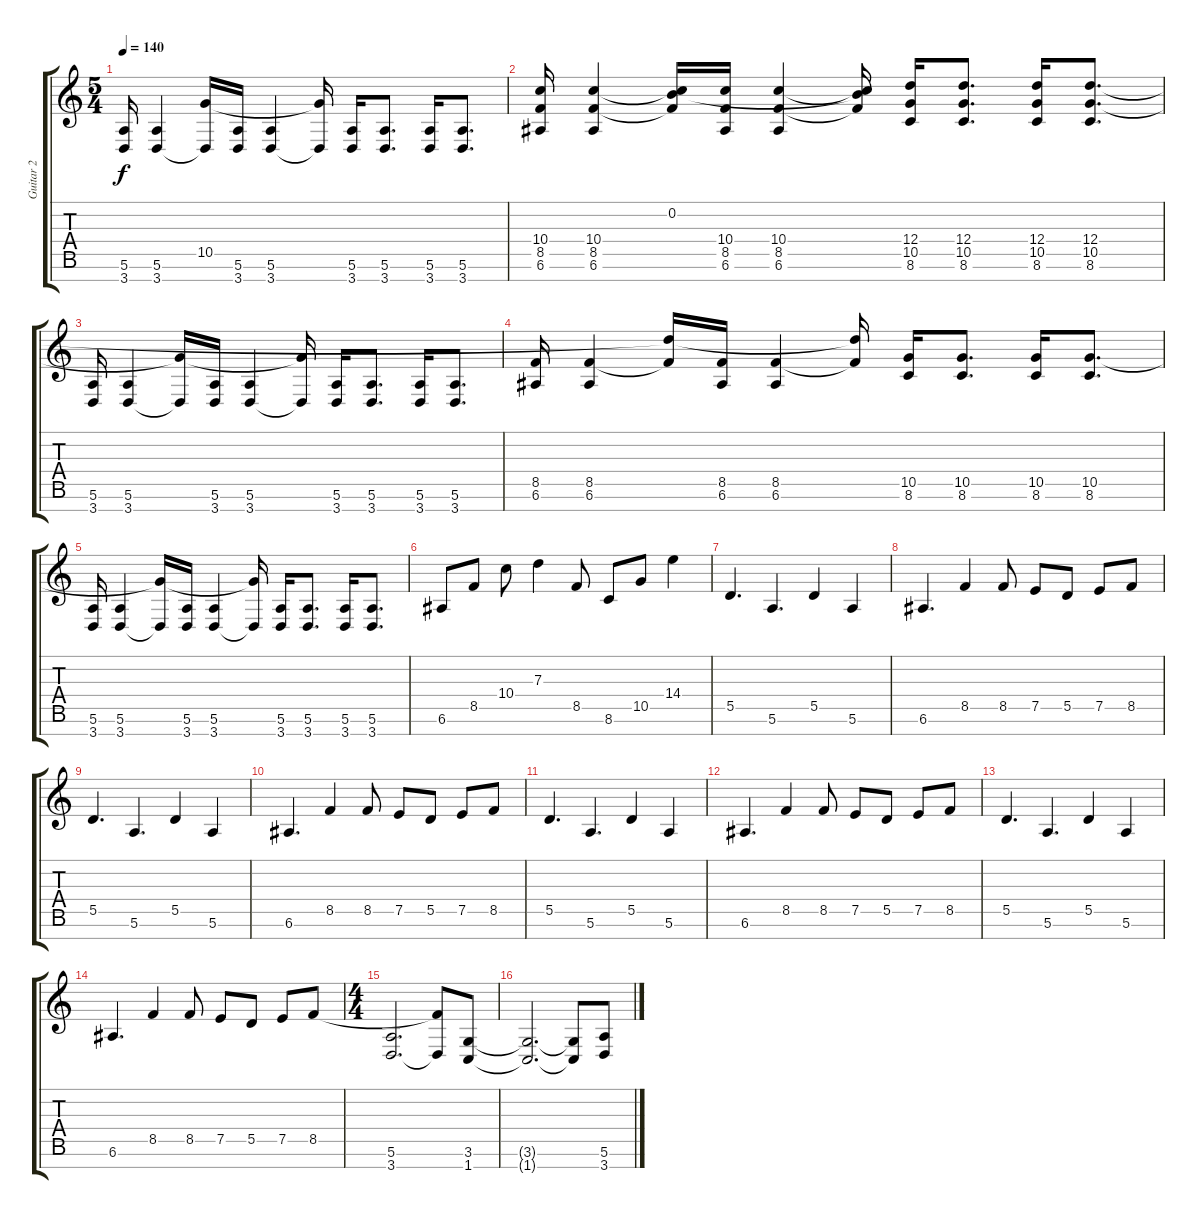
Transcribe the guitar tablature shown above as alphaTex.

\track ("Guitar 2" "Guitar 2") {instrument distortionguitar}
\staff {score tabs}
\tuning (E4 B3 G3 D3 A2 E2 B1) {hide}
\ts (5 4)
\tempo 140
\clef g2
\ks c
(5.6 3.7).16{dy f} (5.6 3.7).4 (10.5{t} 3.7{t}).16 (5.6 3.7).16 (5.6 3.7).4 (10.5{t} 3.7{t}).16 (5.6 3.7).16 (5.6 3.7).8{d} (5.6 3.7).16 (5.6 3.7).8{d} |
(10.4 8.5 6.6).16 (10.4 8.5 6.6).4 (0.2 10.4{t} 8.5{t}).16 (10.4 8.5 6.6).16 (10.4 8.5 6.6).4 (0.2{t} 10.4{t} 8.5{t}).16 (12.4 10.5 8.6).16 (12.4 10.5 8.6).8{d} (12.4 10.5 8.6).16 (12.4 10.5 8.6).8{d} |
(5.6 3.7).16 (5.6 3.7).4 (10.5{t} 3.7{t}).16 (5.6 3.7).16 (5.6 3.7).4 (10.5{t} 3.7{t}).16 (5.6 3.7).16 (5.6 3.7).8{d} (5.6 3.7).16 (5.6 3.7).8{d} |
(8.5 6.6).16 (8.5 6.6).4 (12.4{t} 8.5{t}).16 (8.5 6.6).16 (8.5 6.6).4 (12.4{t} 8.5{t}).16 (10.5 8.6).16 (10.5 8.6).8{d} (10.5 8.6).16 (10.5 8.6).8{d} |
(5.6 3.7).16 (5.6 3.7).4 (10.5{t} 3.7{t}).16 (5.6 3.7).16 (5.6 3.7).4 (10.5{t} 3.7{t}).16 (5.6 3.7).16 (5.6 3.7).8{d} (5.6 3.7).16 (5.6 3.7).8{d} |
6.6.8 8.5.8 10.4.8 7.3.4 8.5.8 8.6.8 10.5.8 14.4.4 |
5.5.4{d} 5.6.4{d} 5.5.4 5.6.4 |
6.6.4{d} 8.5.4 8.5.8 7.5.8 5.5.8 7.5.8 8.5.8 |
5.5.4{d} 5.6.4{d} 5.5.4 5.6.4 |
6.6.4{d} 8.5.4 8.5.8 7.5.8 5.5.8 7.5.8 8.5.8 |
5.5.4{d} 5.6.4{d} 5.5.4 5.6.4 |
6.6.4{d} 8.5.4 8.5.8 7.5.8 5.5.8 7.5.8 8.5.8 |
5.5.4{d} 5.6.4{d} 5.5.4 5.6.4 |
6.6.4{d} 8.5.4 8.5.8 7.5.8 5.5.8 7.5.8 8.5.8 |
\ts (4 4)
(5.6 3.7).2{d} (8.5{t} 3.7{t}).8 (3.6 1.7).8 |
(3.6{t} 1.7{t}).2{d} (3.6{t} 1.7{t}).8 (5.6 3.7).8
